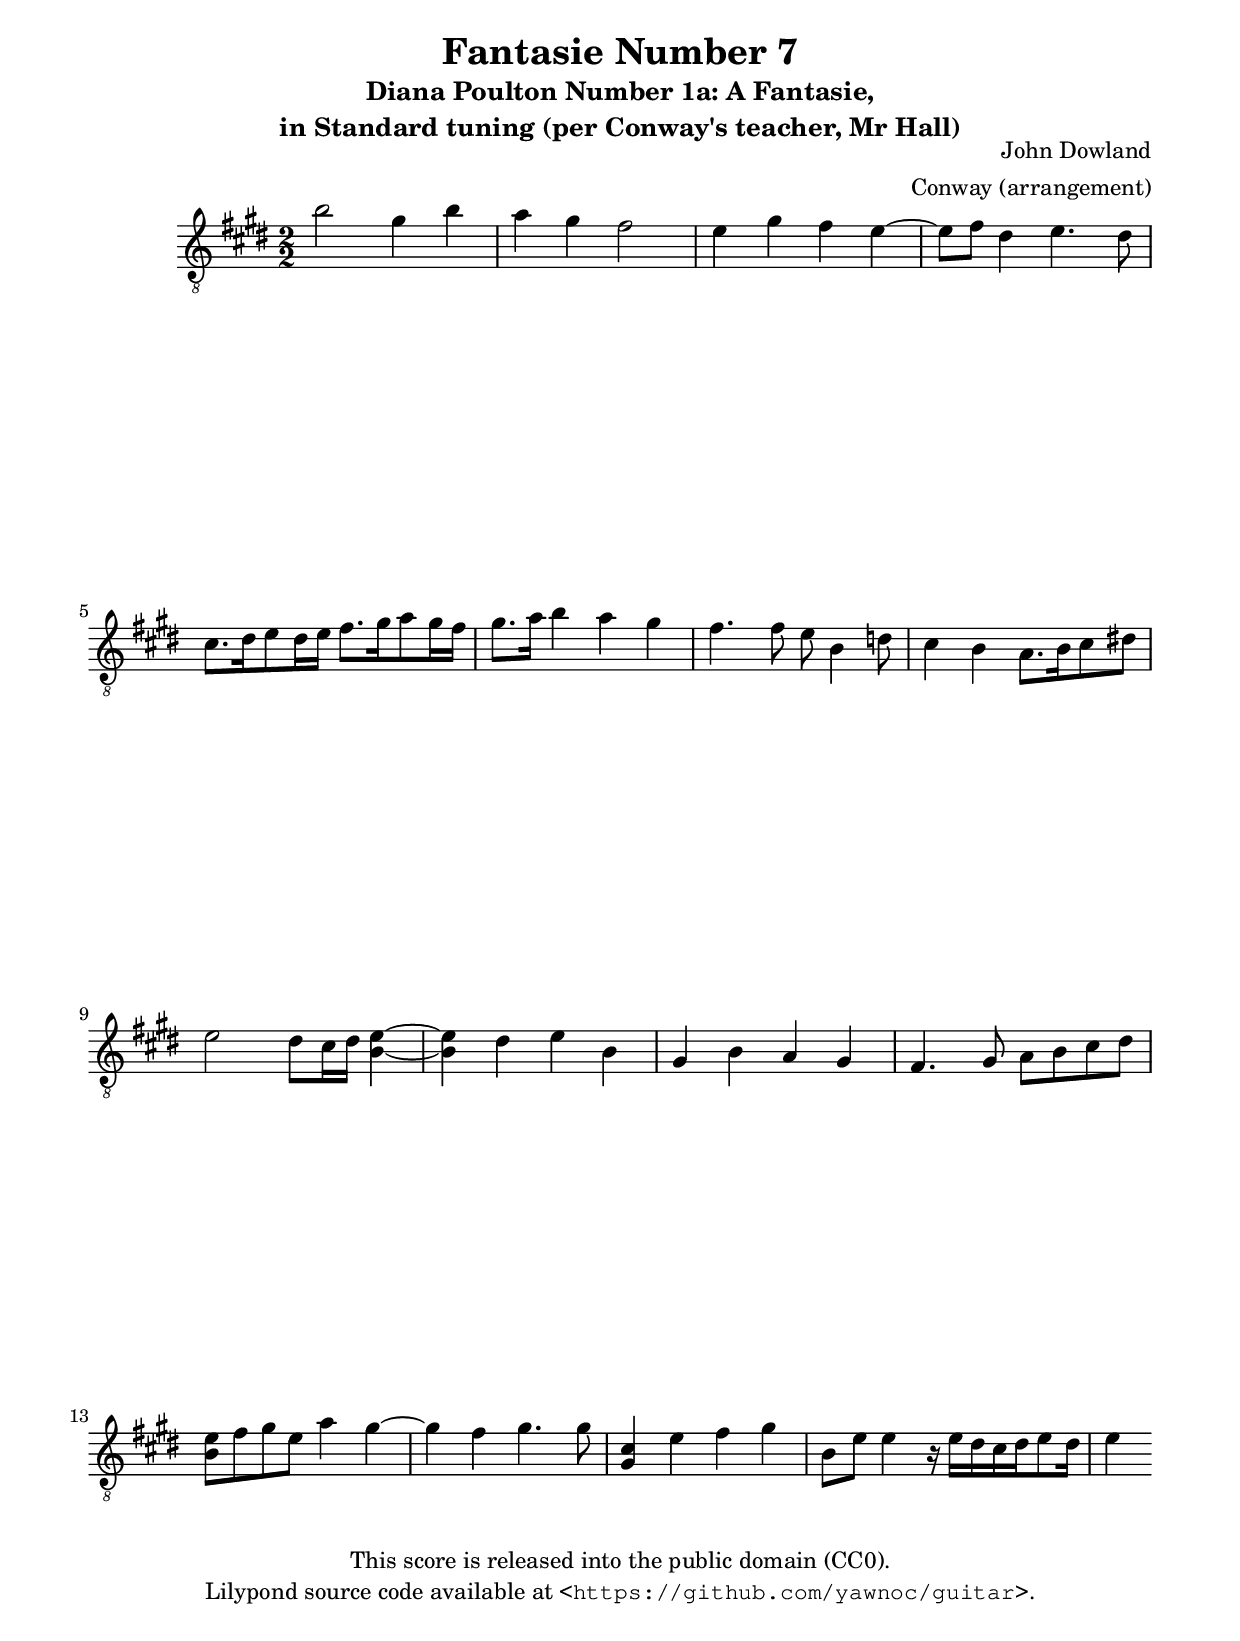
\version "2.18.2"


%%%%%%%%%%%%%%%%%%%%%%%%%%%%%%%%%%%%%%%%%%%%%%%%%%%%%%%%%%%%%%%%
% General
%%%%%%%%%%%%%%%%%%%%%%%%%%%%%%%%%%%%%%%%%%%%%%%%%%%%%%%%%%%%%%%%

\paper {
  top-margin = 1.5\cm
  left-margin = 1.5\cm
  right-margin = 1.5\cm
  bottom-margin = 1.5\cm
  ragged-last-bottom = ##f
  footnote-separator-markup = \markup { \vspace #1.5 }
}

globalSettings = {
  \accidentalStyle modern
  \compressFullBarRests
  \mergeDifferentlyHeadedOn
  \mergeDifferentlyDottedOn
  \numericTimeSignature
  \pointAndClickOff
  \override TextScript.extra-offset = #'(0 . 0.7)
  \override Score.FootnoteItem.annotation-line = ##f
}

origin-url = "https://github.com/yawnoc/guitar"

\header {
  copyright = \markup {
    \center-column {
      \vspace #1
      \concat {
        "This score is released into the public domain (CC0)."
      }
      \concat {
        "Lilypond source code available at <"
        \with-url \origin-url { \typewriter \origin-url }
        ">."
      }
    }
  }
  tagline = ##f
}

triplet = #(define-music-function
  (parser location music) (ly:music?)
  #{
    \tuplet 3/2 { $music }
  #}
)

tripletDuple = #(define-music-function
  (parser location music) (ly:music?)
  #{
    \tuplet 6/4 { $music }
  #}
)

overrideBeamedStemLengths = #(define-scheme-function
  (parser location lengths) (list?)
  #{
    \override Stem.details.beamed-lengths = $lengths
  #}
)
revertBeamedStemLengths = { \revert Stem.details.beamed-lengths }

overrideBeamVerticalPositions = #(define-scheme-function
  (parser location positions) (pair?)
  #{
    \override Beam.positions = $positions
  #}
)

%%%%%%%%%%%%%%%%%%%%%%%%%%%%%%%%%%%%%%%%%%%%%%%%%%%%%%%%%%%%%%%%
% Semantic bar lines
%%%%%%%%%%%%%%%%%%%%%%%%%%%%%%%%%%%%%%%%%%%%%%%%%%%%%%%%%%%%%%%%

barLineGoto = { \bar "||" }
barLineKeyChange = { \bar "||" }
barLineEnd = { \bar "|." }

%%%%%%%%%%%%%%%%%%%%%%%%%%%%%%%%%%%%%%%%%%%%%%%%%%%%%%%%%%%%%%%%
% Guitar notation
%%%%%%%%%%%%%%%%%%%%%%%%%%%%%%%%%%%%%%%%%%%%%%%%%%%%%%%%%%%%%%%%

stringNumbersAbove = { \set stringNumberOrientations = #'(up) }
stringNumbersBelow = { \set stringNumberOrientations = #'(down) }

fingeringAbove = { \set fingeringOrientations = #'(up) }
fingeringBelow = { \set fingeringOrientations = #'(down) }
fingeringAleft = { \set fingeringOrientations = #'(left) }
fingeringAright = { \set fingeringOrientations = #'(right) }

startGraceMusic = {
  <>(
  \override Fingering.font-size = -6
}
stopGraceMusic = {
  \revert Fingering.font-size
  <>)
}

overrideHorizontalShift = #(define-scheme-function
  (parser location distance) (number?)
  #{
    \override NoteColumn.force-hshift = $distance
  #}
)
revertHorizontalShift = { \revert NoteColumn.force-hshift }

barreSpan = #(define-music-function
  (parser location label offsetPair music)
  (string? (pair? (cons 0 0)) ly:music?)
  (let
    (
      (elements (extract-named-music music '(NoteEvent EventChord)))
    )
    (if
      (pair? elements)
      (let
        (
          (first-element (first elements))
          (last-element (last elements))
        )
        (set!
          (ly:music-property first-element 'articulations)
          (cons
            (make-music 'TextSpanEvent 'span-direction -1)
            (ly:music-property first-element 'articulations)
          )
        )
        (set!
          (ly:music-property last-element 'articulations)
          (cons
            (make-music 'TextSpanEvent 'span-direction 1)
            (ly:music-property last-element 'articulations)
          )
        )
      )
    )
  )
  #{
    \once \override TextSpanner.font-shape = #'upright
    \once \override TextSpanner.style = #'line
    \once \override TextSpanner.extra-offset = #offsetPair
    \once \override TextSpanner.bound-details = #`(
      (left
        (text . ,#{ \markup { \raise #-0.7 { #label \hspace #0.7 }} #})
        (Y . 0)
        (padding . -0.8)
        (attach-dir . -2)
      )
      (right
        (text . ,#{ \markup { \draw-line #'(0 . -1.3) } #}) ;; draw hook
        (Y . 0)
        (padding . -0.5)
        (attach-dir . 2)
      )
    )
    \once \override TextSpanner #'after-line-breaking = #(lambda (grob)
      (let*
        (
          (originalGrob (ly:grob-original grob))
          (splitGrobs (ly:spanner-broken-into originalGrob))
        )
        (if
          (and
            (>= (length splitGrobs) 2)
            (not (eq? (car (last-pair splitGrobs)) grob))
          )
          (begin
            (ly:grob-set-nested-property! grob
              '(bound-details right text)
              #{ \markup { \draw-line #'(0 . 0) } #} ;; suppress draw hook
            )
            (ly:grob-set-property! grob
              'extra-offset
              (cons
                (car offsetPair)
                (+ (cdr offsetPair) 0.7) ;; correction for suppressed hook
              )
            )
            (ly:grob-set-nested-property! grob
              '(bound-details right padding)
              #'-3 ;; increase spanner length
            )
          )
        )
      )
    )
    $music
  #}
)

barre = #(define-scheme-function
  (parser location label) (string?)
  #{
    \markup {
      \center-align {
        \hspace #0.7
        $label
      }
    }
  #}
)

nudgeNextBarre = #(define-scheme-function
  (parser location distance) (number?)
  #{
    \once \override TextScript.X-offset = $distance
  #}
)

position = #(define-scheme-function
  (parser location label) (string?)
  #{
    \markup {
      \center-align {
        \hspace #0.5
        $label
      }
    }
  #}
)

#(define-markup-command
  (markupString layout properties stringNumber) (markup?)
  (interpret-markup layout properties
    #{
      \markup \circle { \bold #stringNumber }
    #}
  )
)

#(define-markup-command
  (resonatesOn layout properties note stringNumber) (markup? markup?)
  (interpret-markup layout properties
    #{
      \markup { #note "resonates on" \markupString #stringNumber }
    #}
  )
)

%%%%%%%%%%%%%%%%%%%%%%%%%%%%%%%%%%%%%%%%%%%%%%%%%%%%%%%%%%%%%%%%
% Goto statements
%%%%%%%%%%%%%%%%%%%%%%%%%%%%%%%%%%%%%%%%%%%%%%%%%%%%%%%%%%%%%%%%

overrideGotoVisibility = {
  \once \override Score.RehearsalMark #'break-visibility = #'#(#t #t #f)
}

makeGotoMark = #(define-scheme-function
  (parser location label) (string?)
  #{
    \mark \markup { \small \italic $label }
  #}
)

simultaneousMarkSeparator = {
  \cadenzaOn
    s1073741824 % stupid, but works
  \cadenzaOff
}

coda = {
  \overrideGotoVisibility
  \mark \markup { \musicglyph #"scripts.coda" }
}

fine = {
  \overrideGotoVisibility
  \makeGotoMark Fine
}

dcAlCoda = {
  \overrideGotoVisibility
  \makeGotoMark "D.C. al Coda"
}

dcAlFine = {
  \overrideGotoVisibility
  \makeGotoMark "D.C. al Fine"
}

toCoda = {
  \overrideGotoVisibility
  \makeGotoMark "to Coda"
}



\header {
  title = "Fantasie Number 7"
  subtitle = \markup {
    \center-column {
      "Diana Poulton Number 1a: A Fantasie,"
      "in Standard tuning (per Conway's teacher, Mr Hall)"
    }
  }
  composer = "John Dowland"
  arranger = "Conway (arrangement)"
}


initialSignatures = {
  \clef "treble_8"
  \key e \major
  \time 2/2
}


highVoiceMusic = {
  
  % Main theme high
  \barNumberCheck #1
  \relative c'' {
    b2 gis4 b |
    a gis fis2 |
    e4 gis fis e~ |
    e8 fis dis4 e4. dis8 |
    cis8. dis16 e8 dis16 e fis8. gis16 a8 gis16 fis |
    gis8. a16 b4 a gis |
    fis4. fis8 e8 b4 d8 |
    cis4 b a8. b16 cis8 dis |
    e2 dis8 cis16 dis <e~ b~>4 |
    <e b> dis e
  }
  
  % Main theme low
  \barNumberCheck #10
  \relative c' {
    b4 |
    gis b a gis |
    fis4. gis8 a b cis dis |
    <e b> fis gis e a4 gis~ |
    gis fis gis4. gis8 |
    <cis, gis>4 e fis gis |
    b,8 e e4 r16 e dis cis dis16 e8 dis16 |
    e4
  }
  
}


allMusic = {
  \globalSettings
  \initialSignatures
  <<
    << \highVoiceMusic >>
  >>
}


\score {
  \allMusic
}
